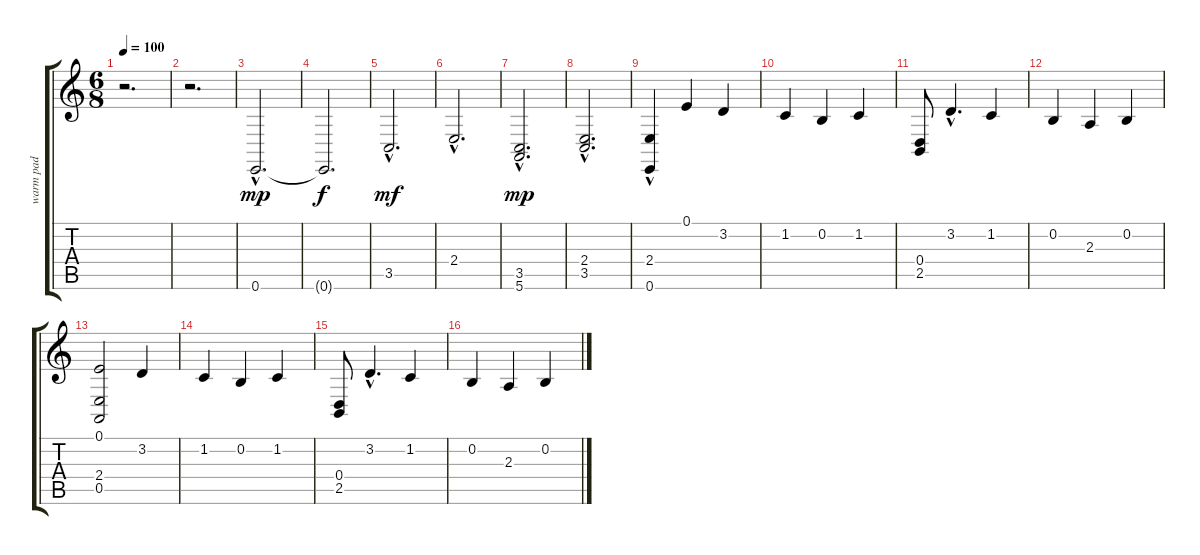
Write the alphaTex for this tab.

\track ("warm pad" "warm pad") {instrument stringensemble1}
\staff {score tabs}
\tuning (E4 B3 G3 D3 A2 E2) {hide}
\ts (6 8)
\tempo 100
\clef g2
\ks c
r.2{d dy mp instrument stringensemble1} |
r.2{d} |
0.6{hac}.2{d} |
0.6{t}.2{d dy f} |
3.5{hac}.2{d dy mf} |
2.4{hac}.2{d} |
(3.5{hac} 5.6).2{d dy mp} |
(2.4{hac} 3.5{hac}).2{d} |
(2.4 0.6{hac}).4 0.1.4 3.2.4 |
1.2.4 0.2.4 1.2.4 |
(0.4 2.5).8 3.2{hac}.4{d} 1.2.4 |
0.2.4 2.3.4 0.2.4 |
(0.1 2.4 0.5).2 3.2.4 |
1.2.4 0.2.4 1.2.4 |
(0.4 2.5).8 3.2{hac}.4{d} 1.2.4 |
0.2.4 2.3.4 0.2.4
